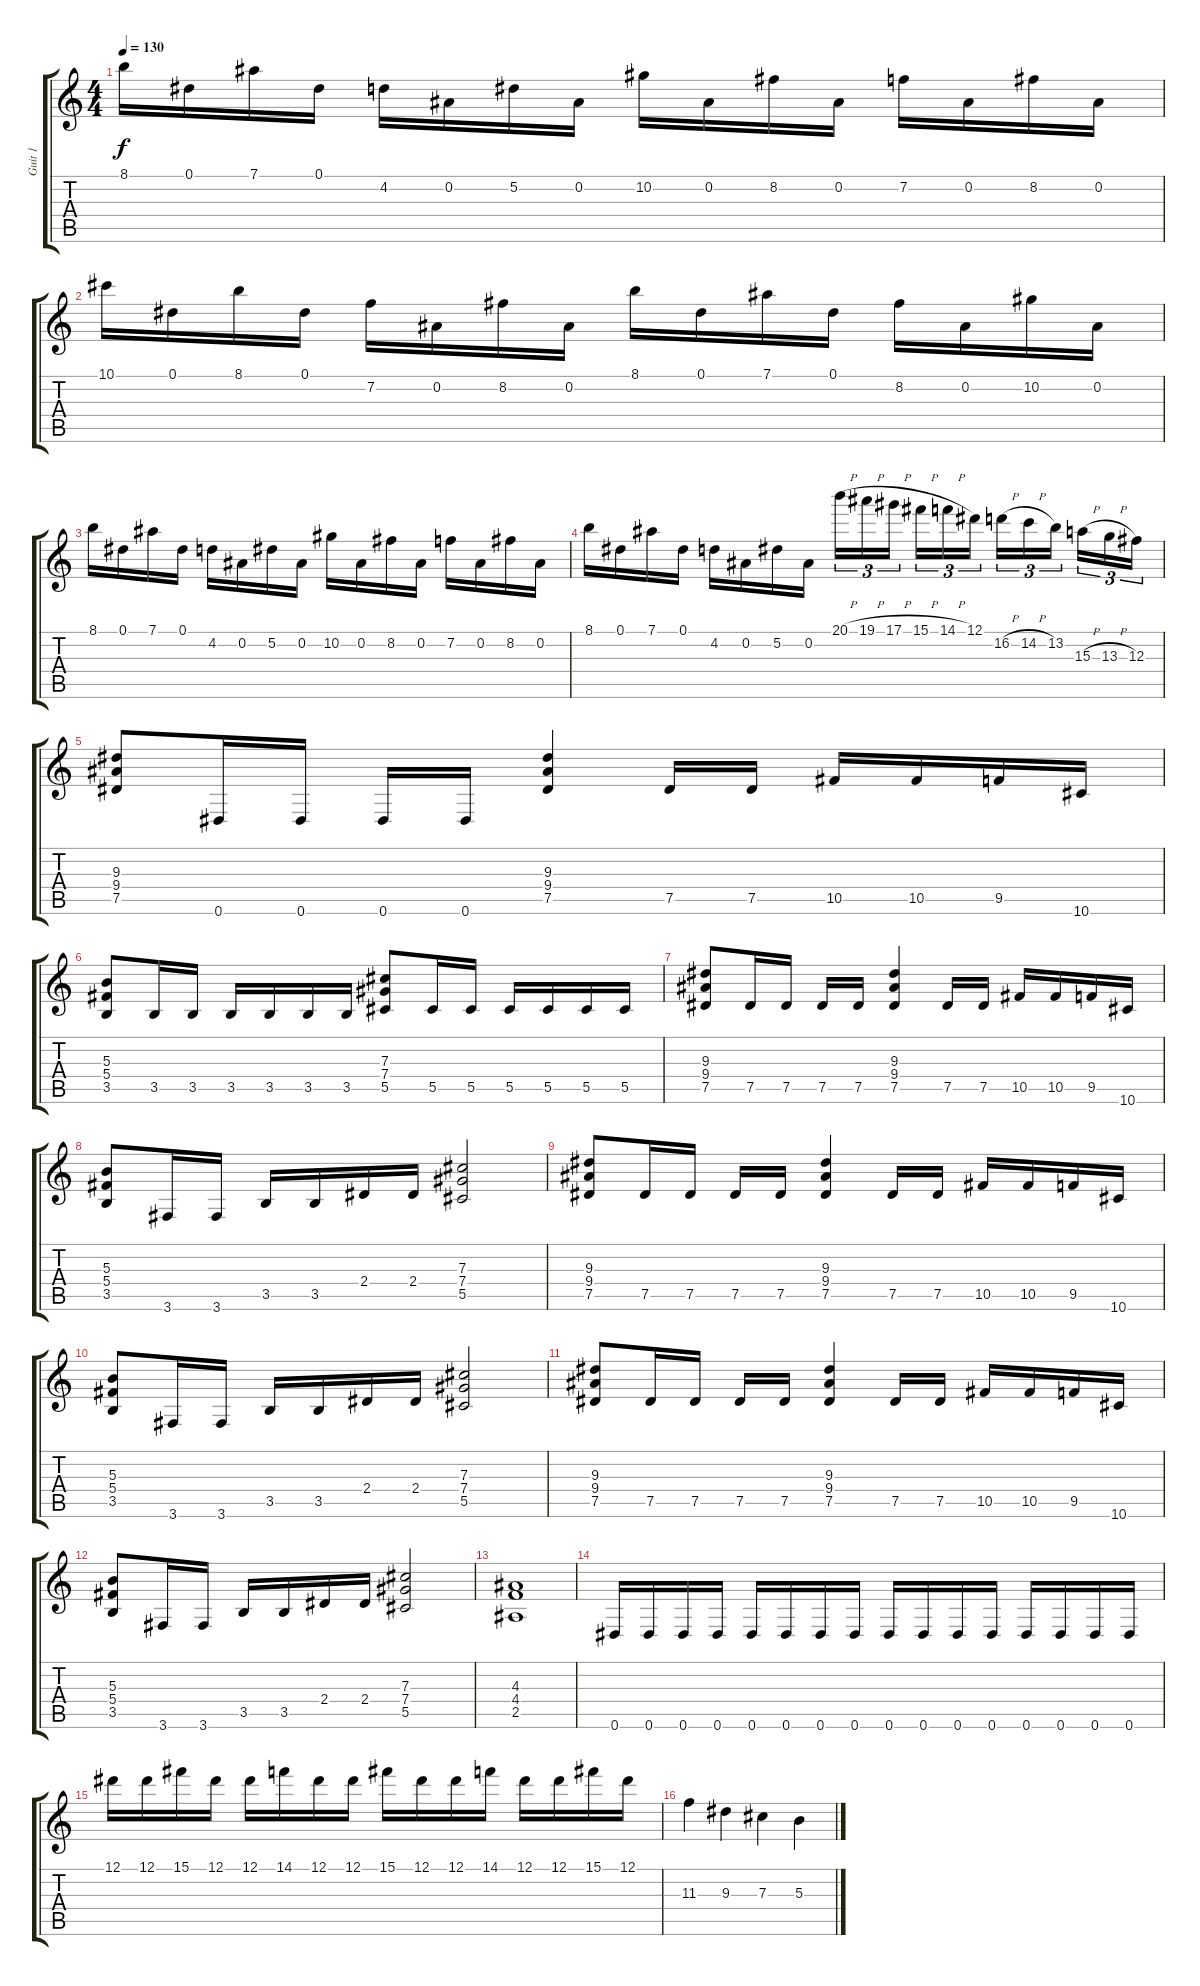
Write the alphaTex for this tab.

\track ("Guit 1" "Guit 1") {instrument distortionguitar}
\staff {score tabs}
\tuning (Eb4 Bb3 Gb3 Db3 Ab2 Eb2) {hide}
\ts (4 4)
\tempo 130
\clef g2
\ks c
8.1.16{dy f} 0.1.16 7.1.16 0.1.16 4.2.16 0.2.16 5.2.16 0.2.16 10.2.16 0.2.16 8.2.16 0.2.16 7.2.16 0.2.16 8.2.16 0.2.16 |
10.1.16 0.1.16 8.1.16 0.1.16 7.2.16 0.2.16 8.2.16 0.2.16 8.1.16 0.1.16 7.1.16 0.1.16 8.2.16 0.2.16 10.2.16 0.2.16 |
8.1.16 0.1.16 7.1.16 0.1.16 4.2.16 0.2.16 5.2.16 0.2.16 10.2.16 0.2.16 8.2.16 0.2.16 7.2.16 0.2.16 8.2.16 0.2.16 |
8.1.16 0.1.16 7.1.16 0.1.16 4.2.16 0.2.16 5.2.16 0.2.16 20.1{h}.16{tu (3 2)} 19.1{h}.16{tu (3 2)} 17.1{h}.16{tu (3 2)} 15.1{h}.16{tu (3 2)} 14.1{h}.16{tu (3 2)} 12.1.16{tu (3 2)} 16.2{h}.16{tu (3 2)} 14.2{h}.16{tu (3 2)} 13.2.16{tu (3 2)} 15.3{h}.16{tu (3 2)} 13.3{h}.16{tu (3 2)} 12.3.16{tu (3 2)} |
(9.3 9.4 7.5).8 0.6.16 0.6.16 0.6.16 0.6.16 (9.3 9.4 7.5).4 7.5.16 7.5.16 10.5.16 10.5.16 9.5.16 10.6.16 |
(5.3 5.4 3.5).8 3.5.16 3.5.16 3.5.16 3.5.16 3.5.16 3.5.16 (7.3 7.4 5.5).8 5.5.16 5.5.16 5.5.16 5.5.16 5.5.16 5.5.16 |
(9.3 9.4 7.5).8 7.5.16 7.5.16 7.5.16 7.5.16 (9.3 9.4 7.5).4 7.5.16 7.5.16 10.5.16 10.5.16 9.5.16 10.6.16 |
(5.3 5.4 3.5).8 3.6.16 3.6.16 3.5.16 3.5.16 2.4.16 2.4.16 (7.3 7.4 5.5).2 |
(9.3 9.4 7.5).8 7.5.16 7.5.16 7.5.16 7.5.16 (9.3 9.4 7.5).4 7.5.16 7.5.16 10.5.16 10.5.16 9.5.16 10.6.16 |
(5.3 5.4 3.5).8 3.6.16 3.6.16 3.5.16 3.5.16 2.4.16 2.4.16 (7.3 7.4 5.5).2 |
(9.3 9.4 7.5).8 7.5.16 7.5.16 7.5.16 7.5.16 (9.3 9.4 7.5).4 7.5.16 7.5.16 10.5.16 10.5.16 9.5.16 10.6.16 |
(5.3 5.4 3.5).8 3.6.16 3.6.16 3.5.16 3.5.16 2.4.16 2.4.16 (7.3 7.4 5.5).2 |
(4.3 4.4 2.5).1 |
0.6.16 0.6.16 0.6.16 0.6.16 0.6.16 0.6.16 0.6.16 0.6.16 0.6.16 0.6.16 0.6.16 0.6.16 0.6.16 0.6.16 0.6.16 0.6.16 |
12.1.16 12.1.16 15.1.16 12.1.16 12.1.16 14.1.16 12.1.16 12.1.16 15.1.16 12.1.16 12.1.16 14.1.16 12.1.16 12.1.16 15.1.16 12.1.16 |
11.3.4 9.3.4 7.3.4 5.3.4
